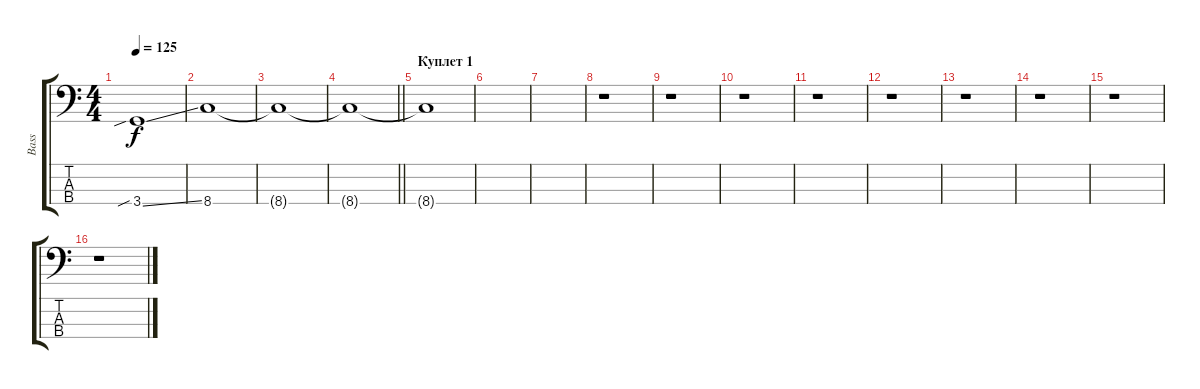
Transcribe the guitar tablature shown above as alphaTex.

\track ("Bass" "Bass") {instrument electricbassfinger}
\staff {score tabs}
\tuning (G2 D2 A1 E1) {hide}
\ts (4 4)
\tempo 125
\clef f4
\ks c
3.4{sib ss}.1{dy f} |
8.4.1{volume 1} |
8.4{t}.1 |
\barLineRight lightlight
8.4{t}.1 |
\section ("" "Куплет 1")
8.4{t}.1 |
|
|
r.1 |
r.1 |
r.1 |
r.1 |
r.1 |
r.1 |
r.1 |
r.1 |
r.1
